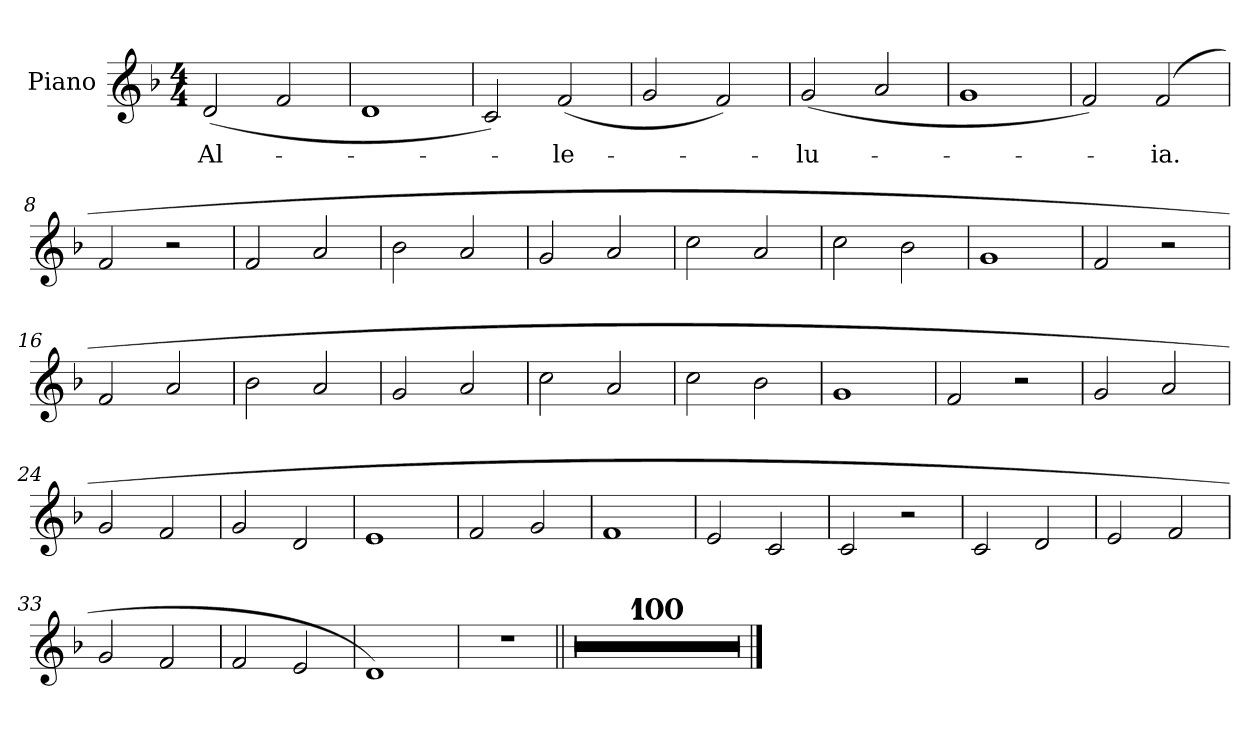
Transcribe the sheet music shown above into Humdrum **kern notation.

**kern	**text
*part1	*part1
*staff1	*staff1
*I"Piano	*
*I'Pno.	*
*clefG2	*
*k[b-]	*
*M4/4	*
=1	=1
(>2d/	Al-
2f/	.
=2	=2
1d	.
=3	=3
2c/)	.
(>2f/	-le-
=4	=4
2g/	.
2f/)	.
=5	=5
(>2g/	-lu-
2a/	.
=6	=6
1g	.
=7	=7
2f/)	.
(>2f/	-ia.
=8	=8
2f/	.
2r	.
=9	=9
2f/	.
2a/	.
=10	=10
2b-\	.
2a/	.
!!LO:LB:g=z
=11	=11
2g/	.
2a/	.
=12	=12
2cc\	.
2a/	.
=13	=13
2cc\	.
2b-\	.
=14	=14
1g	.
=15	=15
2f/	.
2r	.
=16	=16
2f/	.
2a/	.
=17	=17
2b-\	.
2a/	.
=18	=18
2g/	.
2a/	.
=19	=19
2cc\	.
2a/	.
=20	=20
2cc\	.
2b-\	.
=21	=21
1g	.
!!LO:LB:g=z
=22	=22
2f/	.
2r	.
=23	=23
2g/	.
2a/	.
=24	=24
2g/	.
2f/	.
=25	=25
2g/	.
2d/	.
=26	=26
1e	.
=27	=27
2f/	.
2g/	.
=28	=28
1f	.
=29	=29
2e/	.
2c/	.
=30	=30
2c/	.
2r	.
=31	=31
2c/	.
2d/	.
=32	=32
2e/	.
2f/	.
!!LO:LB:g=z
=33	=33
2g/	.
2f/	.
=34	=34
2f/	.
2e/	.
=35	=35
1d)	.
=36	=36
1r	.
=37||	=37||
1r	.
=38	=38
1r	.
=39	=39
1r	.
=40	=40
1r	.
=41	=41
1r	.
=42	=42
1r	.
=43	=43
1r	.
=44	=44
1r	.
!!LO:LB:g=z
=45	=45
1r	.
=46	=46
1r	.
=47	=47
1r	.
=48	=48
1r	.
=49	=49
1r	.
=50	=50
1r	.
=51	=51
1r	.
=52	=52
1r	.
=53	=53
1r	.
=54	=54
1r	.
=55	=55
1r	.
=56	=56
1r	.
!!LO:LB:g=z
=57	=57
1r	.
=58	=58
1r	.
=59	=59
1r	.
=60	=60
1r	.
=61	=61
1r	.
=62	=62
1r	.
=63	=63
1r	.
=64	=64
1r	.
=65	=65
1r	.
=66	=66
1r	.
=67	=67
1r	.
=68	=68
1r	.
!!LO:LB:g=z
=69	=69
1r	.
=70	=70
1r	.
=71	=71
1r	.
=72	=72
1r	.
=73	=73
1r	.
=74	=74
1r	.
=75	=75
1r	.
=76	=76
1r	.
=77	=77
1r	.
=78	=78
1r	.
=79	=79
1r	.
=80	=80
1r	.
!!LO:LB:g=z
=81	=81
1r	.
=82	=82
1r	.
=83	=83
1r	.
=84	=84
1r	.
=85	=85
1r	.
=86	=86
1r	.
=87	=87
1r	.
=88	=88
1r	.
=89	=89
1r	.
=90	=90
1r	.
=91	=91
1r	.
=92	=92
1r	.
!!LO:LB:g=z
=93	=93
1r	.
=94	=94
1r	.
=95	=95
1r	.
=96	=96
1r	.
=97	=97
1r	.
=98	=98
1r	.
=99	=99
1r	.
=100	=100
1r	.
=101	=101
1r	.
=102	=102
1r	.
=103	=103
1r	.
=104	=104
1r	.
!!LO:PB:g=z
=105	=105
1r	.
=106	=106
1r	.
=107	=107
1r	.
=108	=108
1r	.
=109	=109
1r	.
=110	=110
1r	.
=111	=111
1r	.
=112	=112
1r	.
=113	=113
1r	.
=114	=114
1r	.
=115	=115
1r	.
=116	=116
1r	.
!!LO:LB:g=z
=117	=117
1r	.
=118	=118
1r	.
=119	=119
1r	.
=120	=120
1r	.
=121	=121
1r	.
=122	=122
1r	.
=123	=123
1r	.
=124	=124
1r	.
=125	=125
1r	.
=126	=126
1r	.
=127	=127
1r	.
=128	=128
1r	.
!!LO:LB:g=z
=129	=129
1r	.
=130	=130
1r	.
=131	=131
1r	.
=132	=132
1r	.
=133	=133
1r	.
=134	=134
1r	.
=135	=135
1r	.
=136	=136
1r	.
==	==
*-	*-
